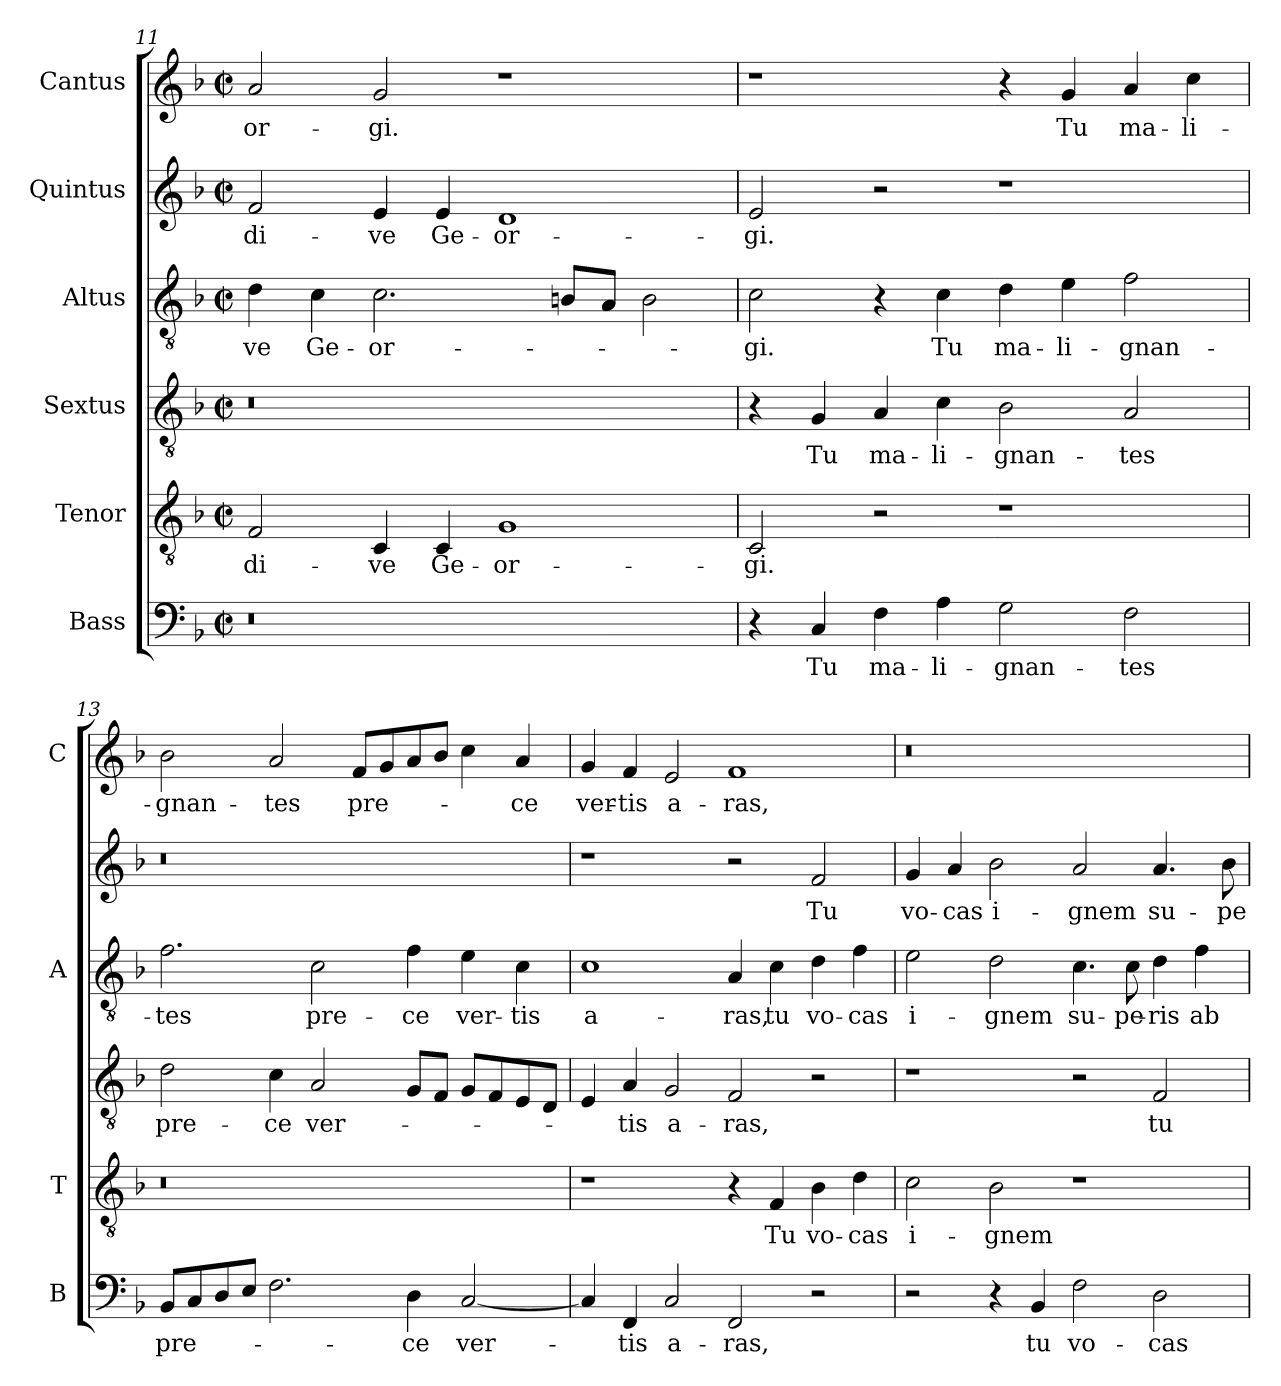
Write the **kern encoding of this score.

**kern	**text	**kern	**text	**kern	**text	**kern	**text	**kern	**text	**kern	**text
*part6	*part6	*part5	*part5	*part4	*part4	*part3	*part3	*part2	*part2	*part1	*part1
*staff6	*staff6	*staff5	*staff5	*staff4	*staff4	*staff3	*staff3	*staff2	*staff2	*staff1	*staff1
*I"Bass	*	*I"Tenor	*	*I"Sextus	*	*I"Altus	*	*I"Quintus	*	*I"Cantus	*
*I'B	*	*I'T	*	*	*	*I'A	*	*	*	*I'C	*
*clefF4	*	*clefGv2	*	*clefGv2	*	*clefGv2	*	*clefG2	*	*clefG2	*
*k[b-]	*	*k[b-]	*	*k[b-]	*	*k[b-]	*	*k[b-]	*	*k[b-]	*
*F:	*	*F:	*	*F:	*	*F:	*	*F:	*	*F:	*
*M2/2	*	*M2/2	*	*M2/2	*	*M2/2	*	*M2/2	*	*M2/2	*
*met(c|)	*	*met(c|)	*	*met(c|)	*	*met(c|)	*	*met(c|)	*	*met(c|)	*
=11	=11	=11	=11	=11	=11	=11	=11	=11	=11	=11	=11
0r	.	2F/	di-	0r	.	4d\	-ve	2f/	di-	2a/	-or-
.	.	.	.	.	.	4c\	Ge-	.	.	.	.
.	.	4C/	-ve	.	.	2.c\	-or-	4e/	-ve	2g/	-gi.
.	.	4C/	Ge-	.	.	.	.	4e/	Ge-	.	.
.	.	1G	-or-	.	.	.	.	1d	-or-	1r	.
.	.	.	.	.	.	8Bn/L	.	.	.	.	.
.	.	.	.	.	.	8A/J	.	.	.	.	.
.	.	.	.	.	.	2B\	.	.	.	.	.
=12	=12	=12	=12	=12	=12	=12	=12	=12	=12	=12	=12
4r	.	2C/	-gi.	4r	.	2c\	-gi.	2e/	-gi.	1r	.
4C/	Tu	.	.	4G/	Tu	.	.	.	.	.	.
4F\	ma-	2r	.	4A/	ma-	4r	.	2r	.	.	.
4A\	-li-	.	.	4c\	-li-	4c\	Tu	.	.	.	.
2G\	-gnan-	1r	.	2B-\	-gnan-	4d\	ma-	1r	.	4r	.
.	.	.	.	.	.	4e\	-li-	.	.	4g/	Tu
2F\	-tes	.	.	2A/	-tes	2f\	-gnan-	.	.	4a/	ma-
.	.	.	.	.	.	.	.	.	.	4cc\	-li-
!!LO:PB:g=z
=13	=13	=13	=13	=13	=13	=13	=13	=13	=13	=13	=13
8BB-/L	pre-	0r	.	2d\	pre-	2.f\	-tes	0r	.	2b-\	-gnan-
8C/	.	.	.	.	.	.	.	.	.	.	.
8D/	.	.	.	.	.	.	.	.	.	.	.
8E/J	.	.	.	.	.	.	.	.	.	.	.
2.F\	.	.	.	4c\	-ce	.	.	.	.	2a/	-tes
.	.	.	.	2A/	ver-	2c\	pre-	.	.	.	.
.	.	.	.	.	.	.	.	.	.	8f/L	pre-
.	.	.	.	.	.	.	.	.	.	8g/	.
4D\	-ce	.	.	8G/L	.	4f\	-ce	.	.	8a/	.
.	.	.	.	8F/J	.	.	.	.	.	8b-/J	.
[2C/	ver-	.	.	8G/L	.	4e\	ver-	.	.	4cc\	.
.	.	.	.	8F/	.	.	.	.	.	.	.
.	.	.	.	8E/	.	4c\	-tis	.	.	4a/	-ce
.	.	.	.	8D/J	.	.	.	.	.	.	.
=14	=14	=14	=14	=14	=14	=14	=14	=14	=14	=14	=14
4C/]	.	1r	.	4E/	.	1c	a-	1r	.	4g/	ver-
4FF/	-tis	.	.	4A/	-tis	.	.	.	.	4f/	-tis
2C/	a-	.	.	2G/	a-	.	.	.	.	2e/	a-
2FF/	-ras,	4r	.	2F/	-ras,	4A/	-ras,	2r	.	1f	-ras,
.	.	4F/	Tu	.	.	4c\	tu	.	.	.	.
2r	.	4B-\	vo-	2r	.	4d\	vo-	2f/	Tu	.	.
.	.	4d\	-cas	.	.	4f\	-cas	.	.	.	.
=15	=15	=15	=15	=15	=15	=15	=15	=15	=15	=15	=15
2r	.	2c\	i-	1r	.	2e\	i-	4g/	vo-	0r	.
.	.	.	.	.	.	.	.	4a/	-cas	.	.
4r	.	2B-\	-gnem	.	.	2d\	-gnem	2b-\	i-	.	.
4BB-/	tu	.	.	.	.	.	.	.	.	.	.
2F\	vo-	1r	.	2r	.	4.c\	su-	2a/	-gnem	.	.
.	.	.	.	.	.	8c\	-pe-	.	.	.	.
2D\	-cas	.	.	2F/	tu	4d\	-ris	4.a/	su-	.	.
.	.	.	.	.	.	4f\	ab	.	.	.	.
.	.	.	.	.	.	.	.	8b-\	-pe-	.	.
=	=	=	=	=	=	=	=	=	=	=	=
*-	*-	*-	*-	*-	*-	*-	*-	*-	*-	*-	*-
